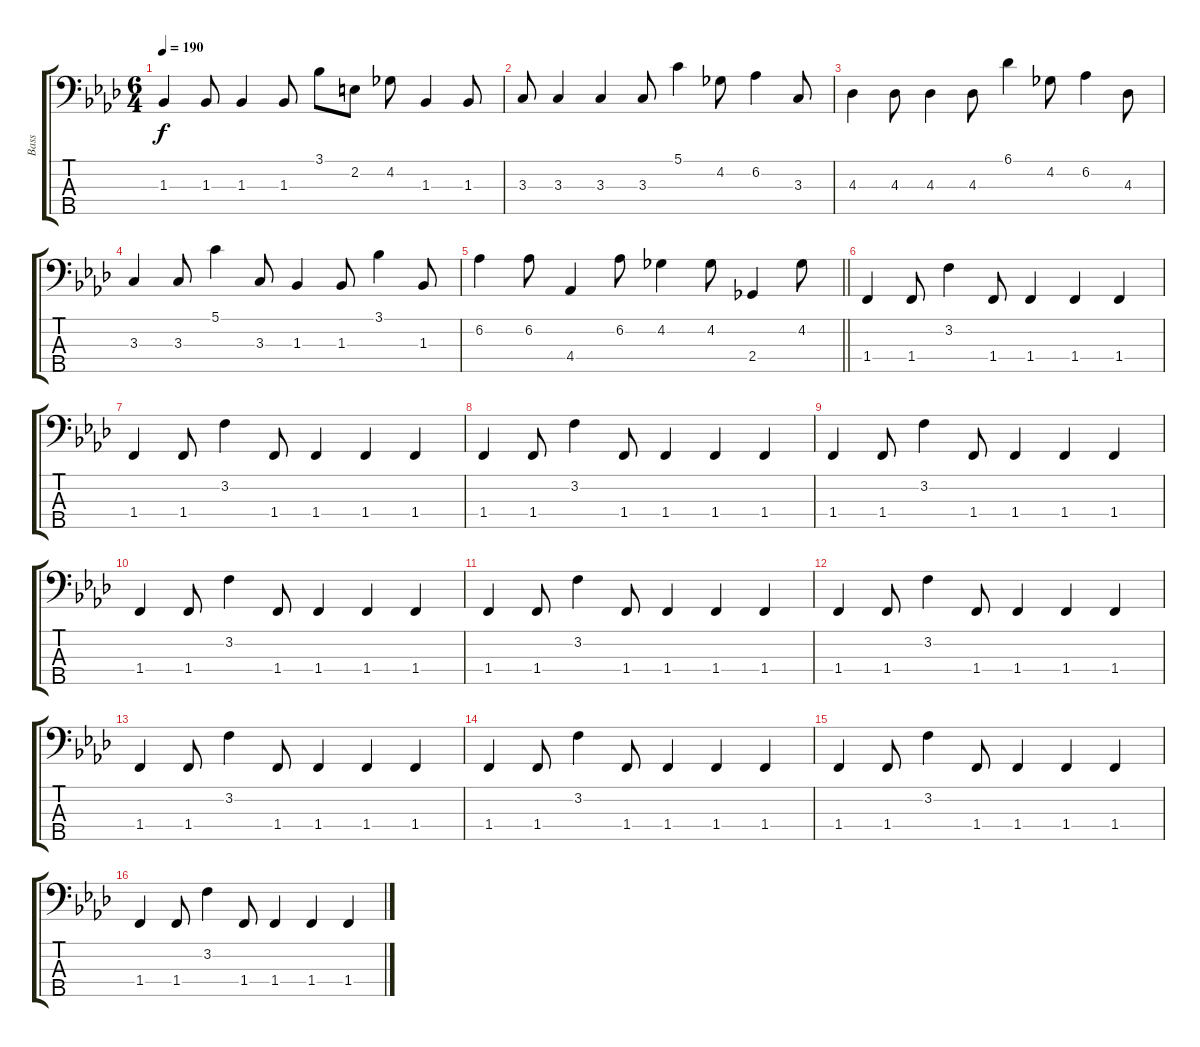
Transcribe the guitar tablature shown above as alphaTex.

\track ("Bass" "Bass") {instrument electricbasspick}
\staff {score tabs}
\tuning (G2 D2 A1 E1 B0) {hide}
\ts (6 4)
\tempo 190
\clef f4
\ks fminor
1.3.4{dy f} 1.3.8 1.3.4 1.3.8 3.1.8 2.2.8 4.2.8 1.3.4 1.3.8 |
3.3.8 3.3.4 3.3.4 3.3.8 5.1.4 4.2.8 6.2.4 3.3.8 |
4.3.4 4.3.8 4.3.4 4.3.8 6.1.4 4.2.8 6.2.4 4.3.8 |
3.3.4 3.3.8 5.1.4 3.3.8 1.3.4 1.3.8 3.1.4 1.3.8 |
\barLineRight lightlight
6.2.4 6.2.8 4.4.4 6.2.8 4.2.4 4.2.8 2.4.4 4.2.8 |
1.4.4 1.4.8 3.2.4 1.4.8 1.4.4 1.4.4 1.4.4 |
1.4.4 1.4.8 3.2.4 1.4.8 1.4.4 1.4.4 1.4.4 |
1.4.4 1.4.8 3.2.4 1.4.8 1.4.4 1.4.4 1.4.4 |
1.4.4 1.4.8 3.2.4 1.4.8 1.4.4 1.4.4 1.4.4 |
1.4.4 1.4.8 3.2.4 1.4.8 1.4.4 1.4.4 1.4.4 |
1.4.4 1.4.8 3.2.4 1.4.8 1.4.4 1.4.4 1.4.4 |
1.4.4 1.4.8 3.2.4 1.4.8 1.4.4 1.4.4 1.4.4 |
1.4.4 1.4.8 3.2.4 1.4.8 1.4.4 1.4.4 1.4.4 |
1.4.4 1.4.8 3.2.4 1.4.8 1.4.4 1.4.4 1.4.4 |
1.4.4 1.4.8 3.2.4 1.4.8 1.4.4 1.4.4 1.4.4 |
1.4.4 1.4.8 3.2.4 1.4.8 1.4.4 1.4.4 1.4.4
